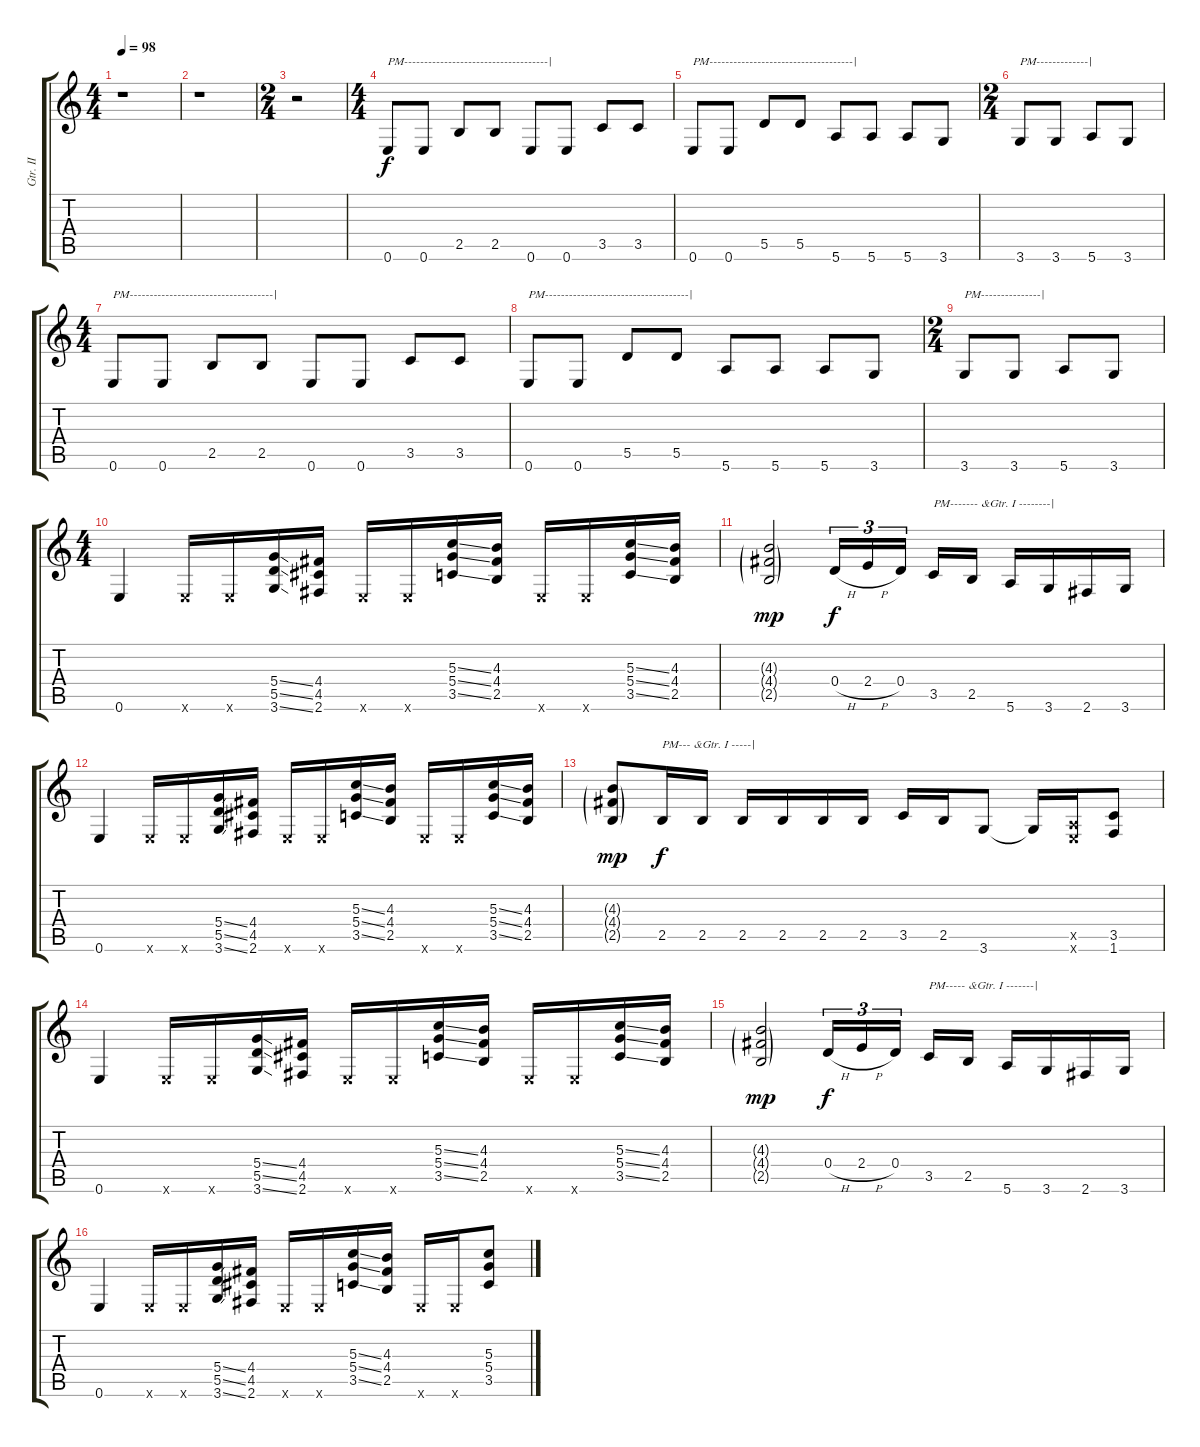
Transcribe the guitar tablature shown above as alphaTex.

\track ("Gtr. II" "Gtr. II") {instrument distortionguitar}
\staff {score tabs}
\tuning (E4 B3 G3 D3 A2 E2) {hide}
\ts (4 4)
\tempo 98
\clef g2
\ks c
r.1{dy mp} |
r.1 |
\ts (2 4)
r.2 |
\ts (4 4)
0.6.8{txt "PM------------------------------------|" dy f} 0.6.8 2.5.8 2.5.8 0.6.8 0.6.8 3.5.8 3.5.8 |
0.6.8{txt "PM------------------------------------|"} 0.6.8 5.5.8 5.5.8 5.6.8 5.6.8 5.6.8 3.6.8 |
\ts (2 4)
3.6.8{txt "PM-------------|"} 3.6.8 5.6.8 3.6.8 |
\ts (4 4)
0.6.8{txt "PM------------------------------------|"} 0.6.8 2.5.8 2.5.8 0.6.8 0.6.8 3.5.8 3.5.8 |
0.6.8{txt "PM------------------------------------|"} 0.6.8 5.5.8 5.5.8 5.6.8 5.6.8 5.6.8 3.6.8 |
\ts (2 4)
3.6.8{txt "PM---------------|"} 3.6.8 5.6.8 3.6.8 |
\ts (4 4)
0.6.4 0.6{x}.16 0.6{x}.16 (5.4{ss} 5.5{ss} 3.6{ss}).16 (4.4 4.5 2.6).16 0.6{x}.16 0.6{x}.16 (5.3{ss} 5.4{ss} 3.5{ss}).16 (4.3 4.4 2.5).16 0.6{x}.16 0.6{x}.16 (5.3{ss} 5.4{ss} 3.5{ss}).16 (4.3 4.4 2.5).16 |
(4.3{g} 4.4{g} 2.5{g}).2{dy mp} 0.4{h}.16{tu (3 2) dy f} 2.4{h}.16{tu (3 2)} 0.4.16{tu (3 2)} 3.5.16{txt "PM------- &Gtr. I --------|"} 2.5.16 5.6.16 3.6.16 2.6.16 3.6.16 |
0.6.4 0.6{x}.16 0.6{x}.16 (5.4{ss} 5.5{ss} 3.6{ss}).16 (4.4 4.5 2.6).16 0.6{x}.16 0.6{x}.16 (5.3{ss} 5.4{ss} 3.5{ss}).16 (4.3 4.4 2.5).16 0.6{x}.16 0.6{x}.16 (5.3{ss} 5.4{ss} 3.5{ss}).16 (4.3 4.4 2.5).16 |
(4.3{g} 4.4{g} 2.5{g}).8{dy mp} 2.5.16{txt "PM--- &Gtr. I -----|" dy f} 2.5.16 2.5.16 2.5.16 2.5.16 2.5.16 3.5.16 2.5.16 3.6.8 3.6{t}.16 (0.5{x} 0.6{x}).16 (3.5 1.6).8 |
0.6.4 0.6{x}.16 0.6{x}.16 (5.4{ss} 5.5{ss} 3.6{ss}).16 (4.4 4.5 2.6).16 0.6{x}.16 0.6{x}.16 (5.3{ss} 5.4{ss} 3.5{ss}).16 (4.3 4.4 2.5).16 0.6{x}.16 0.6{x}.16 (5.3{ss} 5.4{ss} 3.5{ss}).16 (4.3 4.4 2.5).16 |
(4.3{g} 4.4{g} 2.5{g}).2{dy mp} 0.4{h}.16{tu (3 2) dy f} 2.4{h}.16{tu (3 2)} 0.4.16{tu (3 2)} 3.5.16{txt "PM----- &Gtr. I -------|"} 2.5.16 5.6.16 3.6.16 2.6.16 3.6.16 |
0.6.4 0.6{x}.16 0.6{x}.16 (5.4{ss} 5.5{ss} 3.6{ss}).16 (4.4 4.5 2.6).16 0.6{x}.16 0.6{x}.16 (5.3{ss} 5.4{ss} 3.5{ss}).16 (4.3 4.4 2.5).16 0.6{x}.16 0.6{x}.16 (5.3 5.4 3.5).8
